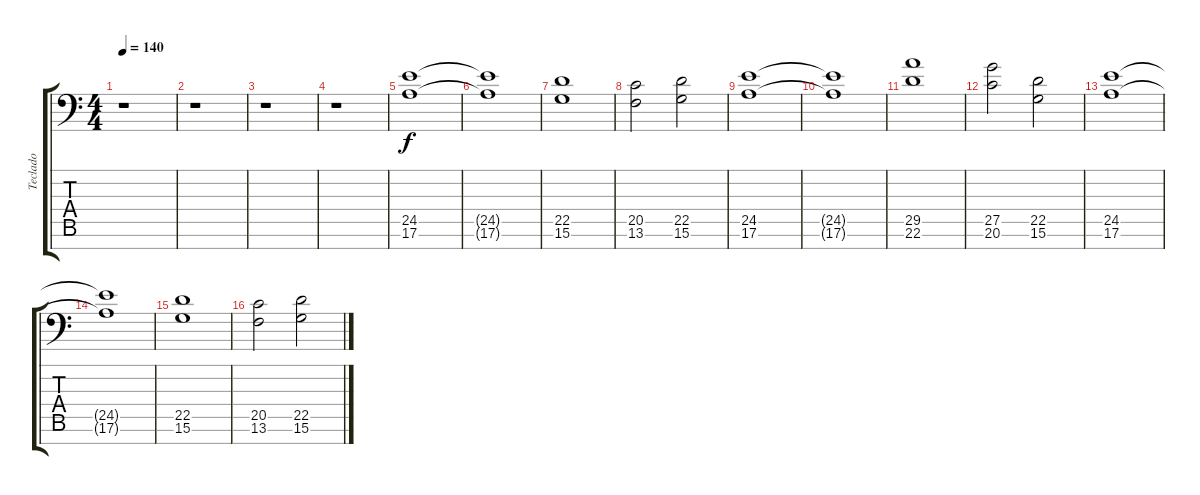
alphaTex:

\track ("Teclado" "Teclado") {instrument tremolostrings}
\staff {score tabs}
\tuning (E4 E4 E4 E2 E2 E2 E1) {hide}
\ts (4 4)
\tempo 140
\clef f4
\ks c
r.1{dy f} |
r.1 |
r.1 |
r.1 |
(24.5 17.6).1{volume 12} |
(24.5{t} 17.6{t}).1 |
(22.5 15.6).1 |
(20.5 13.6).2 (22.5 15.6).2 |
(24.5 17.6).1 |
(24.5{t} 17.6{t}).1 |
(29.5 22.6).1 |
(27.5 20.6).2 (22.5 15.6).2 |
(24.5 17.6).1 |
(24.5{t} 17.6{t}).1 |
(22.5 15.6).1 |
(20.5 13.6).2 (22.5 15.6).2
